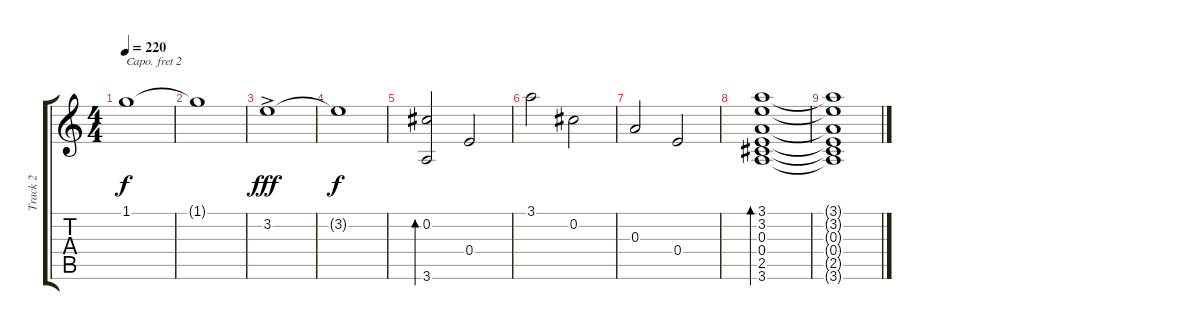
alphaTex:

\track ("Track 2" "Track 2") {instrument acousticguitarnylon}
\staff {score tabs}
\capo 2
\tuning (E4 B3 G3 D3 A2 E2) {hide}
\ts (4 4)
\tempo 220
\clef g2
\ks c
1.1.1{dy f} |
1.1{t}.1 |
3.2{ac}.1{dy fff} |
3.2{t}.1{dy f} |
(0.2 3.6).2{bd 480} 0.4.2 |
3.1.2 0.2.2 |
0.3.2 0.4.2 |
(3.1 3.2 0.3 0.4 2.5 3.6).1{bd 480} |
(3.1{t} 3.2{t} 0.3{t} 0.4{t} 2.5{t} 3.6{t}).1
